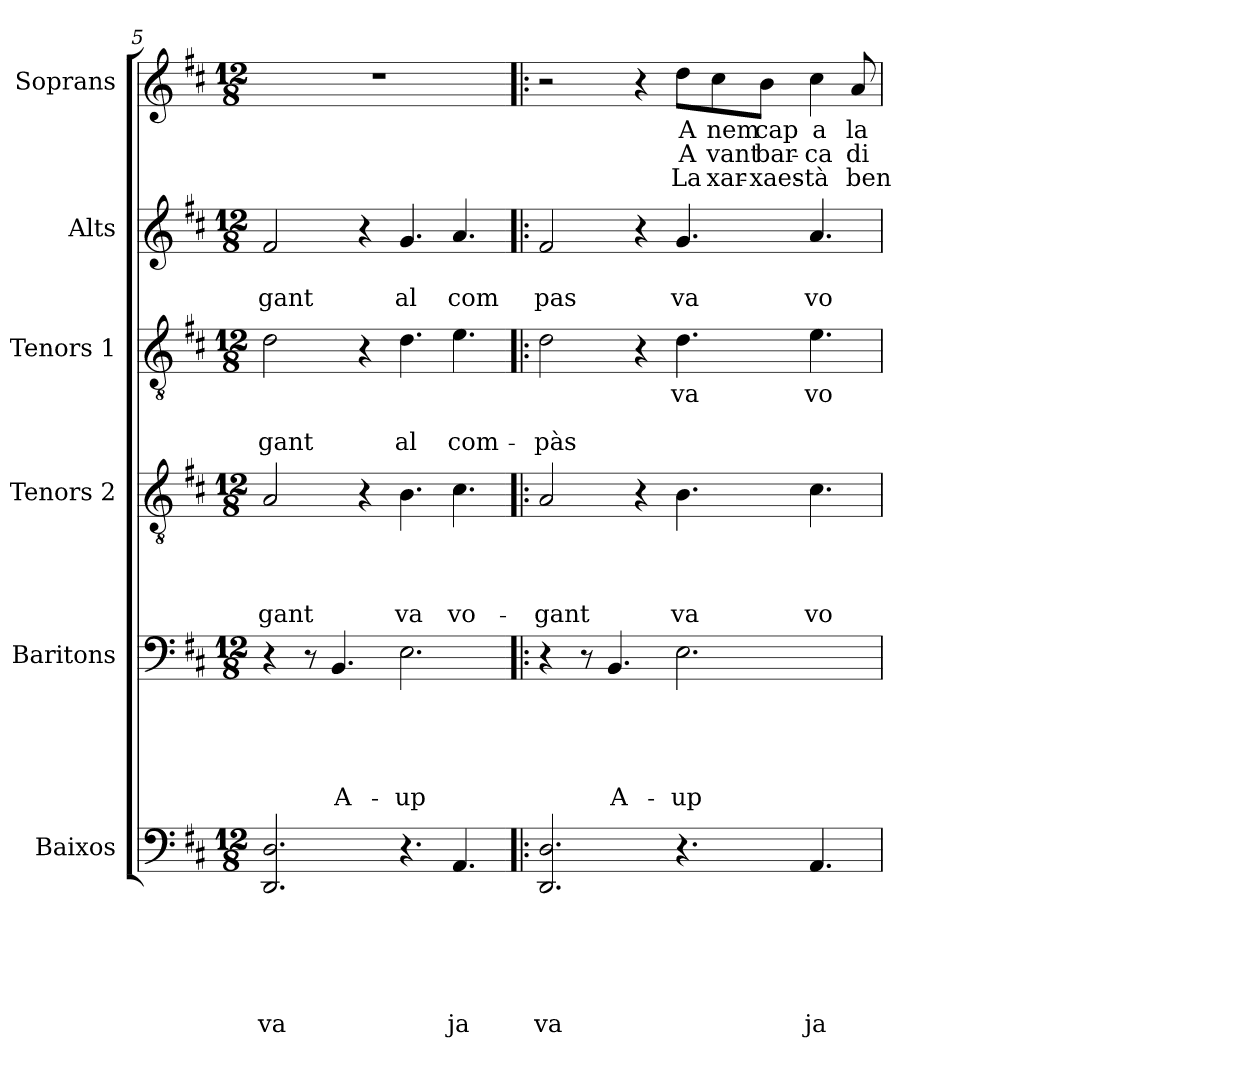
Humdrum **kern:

**kern	**text	**text	**text	**text	**text	**text	**kern	**text	**text	**text	**text	**text	**kern	**text	**text	**text	**text	**kern	**text	**text	**text	**kern	**text	**text	**kern	**text	**text	**text
*part6	*part6	*part6	*part6	*part6	*part6	*part6	*part5	*part5	*part5	*part5	*part5	*part5	*part4	*part4	*part4	*part4	*part4	*part3	*part3	*part3	*part3	*part2	*part2	*part2	*part1	*part1	*part1	*part1
*staff6	*staff6	*staff6	*staff6	*staff6	*staff6	*staff6	*staff5	*staff5	*staff5	*staff5	*staff5	*staff5	*staff4	*staff4	*staff4	*staff4	*staff4	*staff3	*staff3	*staff3	*staff3	*staff2	*staff2	*staff2	*staff1	*staff1	*staff1	*staff1
*I"Baixos	*	*	*	*	*	*	*I"Baritons	*	*	*	*	*	*I"Tenors 2	*	*	*	*	*I"Tenors 1	*	*	*	*I"Alts	*	*	*I"Soprans	*	*	*
*I'Bxos	*	*	*	*	*	*	*I'Barits	*	*	*	*	*	*I'Tens 2	*	*	*	*	*I'Tens 1	*	*	*	*I'Alts	*	*	*I'Soprs	*	*	*
*clefF4	*	*	*	*	*	*	*clefF4	*	*	*	*	*	*clefGv2	*	*	*	*	*clefGv2	*	*	*	*clefG2	*	*	*clefG2	*	*	*
*k[f#c#]	*	*	*	*	*	*	*k[f#c#]	*	*	*	*	*	*k[f#c#]	*	*	*	*	*k[f#c#]	*	*	*	*k[f#c#]	*	*	*k[f#c#]	*	*	*
*D:	*	*	*	*	*	*	*D:	*	*	*	*	*	*D:	*	*	*	*	*D:	*	*	*	*D:	*	*	*D:	*	*	*
*M12/8	*	*	*	*	*	*	*M12/8	*	*	*	*	*	*M12/8	*	*	*	*	*M12/8	*	*	*	*M12/8	*	*	*M12/8	*	*	*
=5	=5	=5	=5	=5	=5	=5	=5	=5	=5	=5	=5	=5	=5	=5	=5	=5	=5	=5	=5	=5	=5	=5	=5	=5	=5	=5	=5	=5
2.DD/ 2.D/	.	.	.	.	.	va	4r	.	.	.	.	.	2A/	.	.	.	-gant	2d\	.	.	-gant	2f#/	.	gant	1.r	.	.	.
.	.	.	.	.	.	.	8r	.	.	.	.	.	.	.	.	.	.	.	.	.	.	.	.	.	.	.	.	.
.	.	.	.	.	.	.	4.BB/	.	.	.	.	A-	.	.	.	.	.	.	.	.	.	.	.	.	.	.	.	.
.	.	.	.	.	.	.	.	.	.	.	.	.	4r	.	.	.	.	4r	.	.	.	4r	.	.	.	.	.	.
4.r	.	.	.	.	.	.	2.E\	.	.	.	.	-up	4.B\	.	.	.	va	4.d\	.	.	al	4.g/	.	al	.	.	.	.
4.AA/	.	.	.	.	.	ja	.	.	.	.	.	.	4.c#\	.	.	.	vo-	4.e\	.	.	com-	4.a/	.	com	.	.	.	.
=6!|:	=6!|:	=6!|:	=6!|:	=6!|:	=6!|:	=6!|:	=6!|:	=6!|:	=6!|:	=6!|:	=6!|:	=6!|:	=6!|:	=6!|:	=6!|:	=6!|:	=6!|:	=6!|:	=6!|:	=6!|:	=6!|:	=6!|:	=6!|:	=6!|:	=6!|:	=6!|:	=6!|:	=6!|:
2.DD/ 2.D/	.	.	.	.	.	va	4r	.	.	.	.	.	2A/	.	.	.	-gant	2d\	.	.	-pàs	2f#/	.	pas	2r	.	.	.
.	.	.	.	.	.	.	8r	.	.	.	.	.	.	.	.	.	.	.	.	.	.	.	.	.	.	.	.	.
.	.	.	.	.	.	.	4.BB/	.	.	.	.	A-	.	.	.	.	.	.	.	.	.	.	.	.	.	.	.	.
.	.	.	.	.	.	.	.	.	.	.	.	.	4r	.	.	.	.	4r	.	.	.	4r	.	.	4r	.	.	.
4.r	.	.	.	.	.	.	2.E\	.	.	.	.	-up	4.B\	.	.	.	va	4.d\	va	.	.	4.g/	.	va	8dd\L	A	A	La
.	.	.	.	.	.	.	.	.	.	.	.	.	.	.	.	.	.	.	.	.	.	.	.	.	8cc#\	nem	vant	xar-
.	.	.	.	.	.	.	.	.	.	.	.	.	.	.	.	.	.	.	.	.	.	.	.	.	8b\J	cap	bar-	-xaes-
4.AA/	.	.	.	.	.	ja	.	.	.	.	.	.	4.c#\	.	.	.	vo-	4.e\	vo	.	.	4.a/	.	vo	4cc#\	a	-ca	-tà
.	.	.	.	.	.	.	.	.	.	.	.	.	.	.	.	.	.	.	.	.	.	.	.	.	8a/	la	di-	ben
=	=	=	=	=	=	=	=	=	=	=	=	=	=	=	=	=	=	=	=	=	=	=	=	=	=	=	=	=
*-	*-	*-	*-	*-	*-	*-	*-	*-	*-	*-	*-	*-	*-	*-	*-	*-	*-	*-	*-	*-	*-	*-	*-	*-	*-	*-	*-	*-
